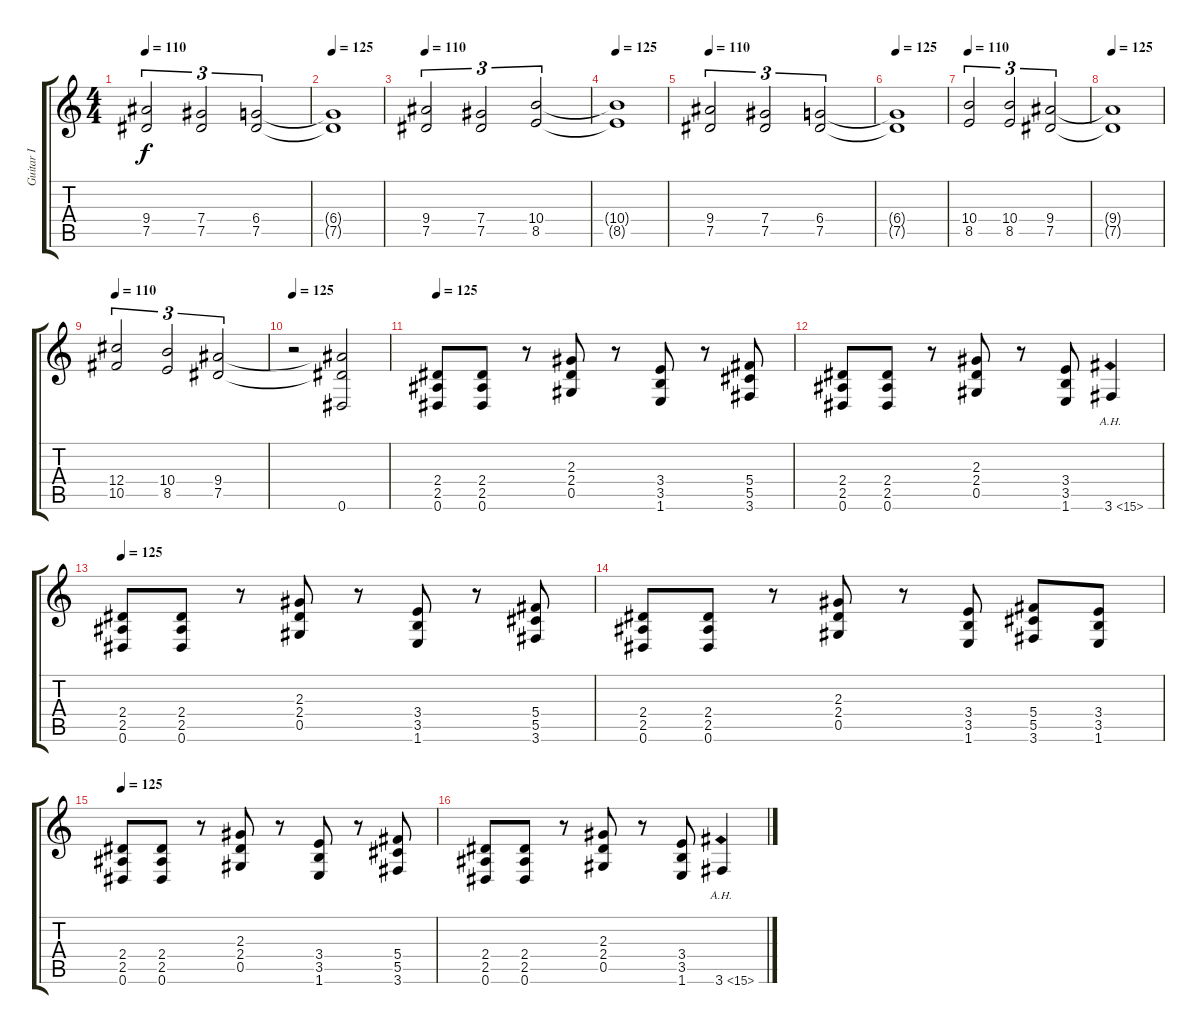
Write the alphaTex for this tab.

\track ("Guitar I" "Guitar I") {instrument distortionguitar}
\staff {score tabs}
\tuning (Eb4 Bb3 Gb3 Db3 Ab2 Eb2) {hide}
\ts (4 4)
\tempo 110
\clef g2
\ks c
(9.4 7.5).2{tu (3 2) dy f instrument distortionguitar} (7.4 7.5).2{tu (3 2)} (6.4 7.5).2{tu (3 2)} |
\tempo 125
(6.4{t} 7.5{t}).1 |
\tempo 110
(9.4 7.5).2{tu (3 2)} (7.4 7.5).2{tu (3 2)} (10.4 8.5).2{tu (3 2)} |
\tempo 125
(10.4{t} 8.5{t}).1 |
\tempo 110
(9.4 7.5).2{tu (3 2)} (7.4 7.5).2{tu (3 2)} (6.4 7.5).2{tu (3 2)} |
\tempo 125
(6.4{t} 7.5{t}).1 |
\tempo 110
(10.4 8.5).2{tu (3 2)} (10.4 8.5).2{tu (3 2)} (9.4 7.5).2{tu (3 2)} |
\tempo 125
(9.4{t} 7.5{t}).1 |
\tempo 110
(12.4 10.5).2{tu (3 2)} (10.4 8.5).2{tu (3 2)} (9.4 7.5).2{tu (3 2)} |
\tempo 125
r.2 (9.4{t} 7.5{t} 0.6).2 |
\tempo 125
(2.4 2.5 0.6).8 (2.4 2.5 0.6).8 r.8 (2.3 2.4 0.5).8 r.8 (3.4 3.5 1.6).8 r.8 (5.4 5.5 3.6).8 |
(2.4 2.5 0.6).8 (2.4 2.5 0.6).8 r.8 (2.3 2.4 0.5).8 r.8 (3.4 3.5 1.6).8 3.6{ah 12}.4 |
\tempo 125
(2.4 2.5 0.6).8 (2.4 2.5 0.6).8 r.8 (2.3 2.4 0.5).8 r.8 (3.4 3.5 1.6).8 r.8 (5.4 5.5 3.6).8 |
(2.4 2.5 0.6).8 (2.4 2.5 0.6).8 r.8 (2.3 2.4 0.5).8 r.8 (3.4 3.5 1.6).8 (5.4 5.5 3.6).8 (3.4 3.5 1.6).8 |
\tempo 125
(2.4 2.5 0.6).8 (2.4 2.5 0.6).8 r.8 (2.3 2.4 0.5).8 r.8 (3.4 3.5 1.6).8 r.8 (5.4 5.5 3.6).8 |
(2.4 2.5 0.6).8 (2.4 2.5 0.6).8 r.8 (2.3 2.4 0.5).8 r.8 (3.4 3.5 1.6).8 3.6{ah 12}.4
